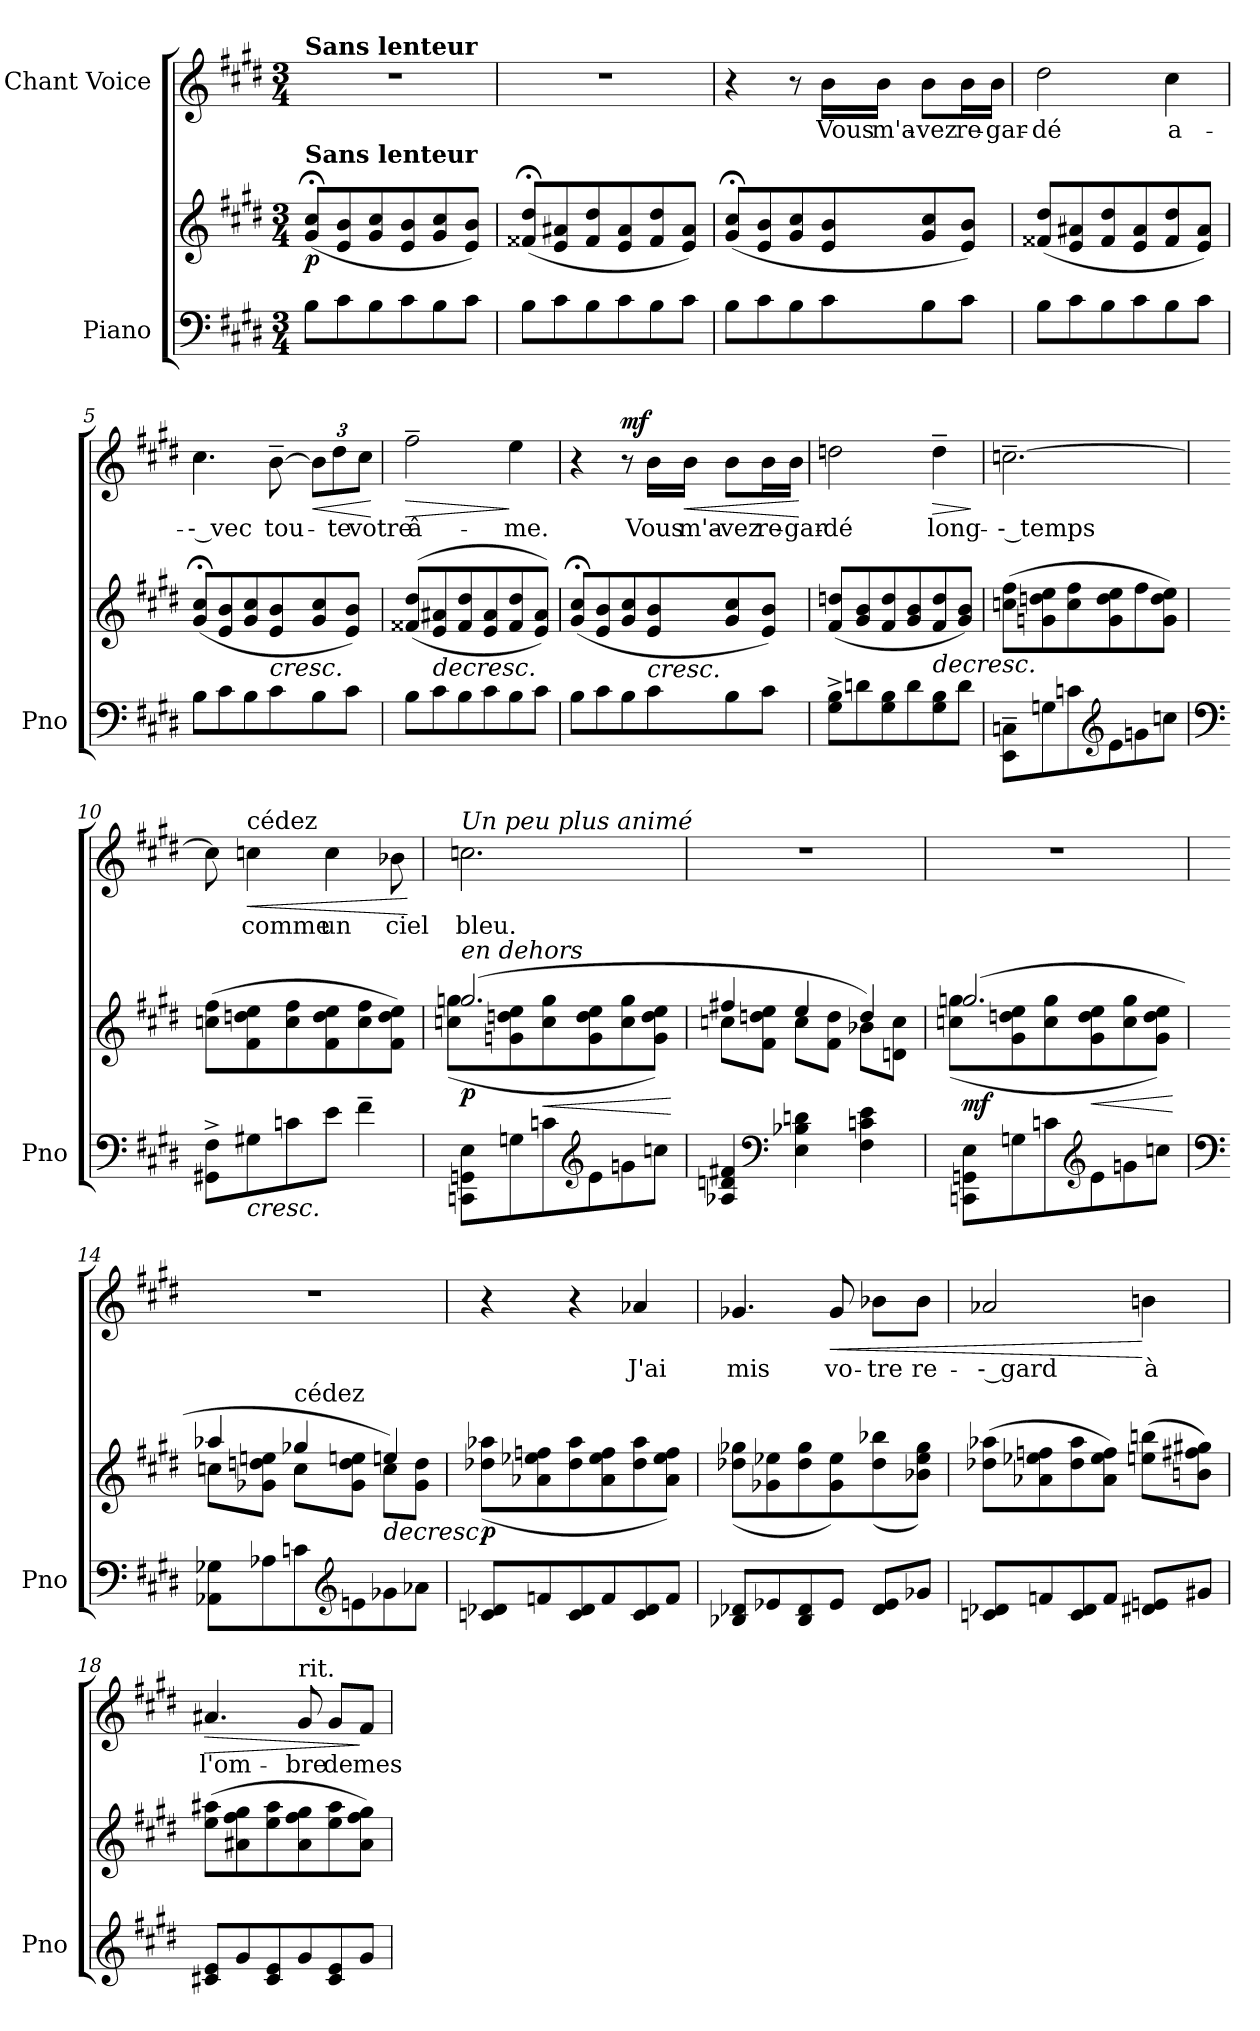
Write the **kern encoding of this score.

**kern	**kern	**dynam	**kern	**text	**dynam
*part2	*part2	*part2	*part1	*part1	*part1
*staff3	*staff2	*staff2/3	*staff1	*staff1	*staff1
*I"Piano	*	*	*I"Chant Voice	*	*
*I'Pno	*	*	*	*	*
*clefF4	*clefG2	*	*clefG2	*	*
*k[f#c#g#d#]	*k[f#c#g#d#]	*	*k[f#c#g#d#]	*	*
*M3/4	*M3/4	*	*M3/4	*	*
=1	=1	=1	=1	=1	=1
!	!	!	!LO:TX:a:B:t=Sans lenteur	!	!
!	!LO:TX:a:B:t=Sans lenteur	!	!	!	!
!	!	!LO:DY:b	!	!	!
8B\L	(<8g#/;< 8cc#/;<L	p	2.r	.	.
8c#\	8e/ 8b/	.	.	.	.
8B\	8g#/ 8cc#/	.	.	.	.
8c#\	8e/ 8b/	.	.	.	.
8B\	8g#/ 8cc#/	.	.	.	.
8c#\J	8e/ 8b/J)	.	.	.	.
=2	=2	=2	=2	=2	=2
8B\L	(<8f##X/;< 8dd#/;<L	.	2.r	.	.
8c#\	8e/ 8a#X/	.	.	.	.
8B\	8f##/ 8dd#/	.	.	.	.
8c#\	8e/ 8a#/	.	.	.	.
8B\	8f##/ 8dd#/	.	.	.	.
8c#\J	8e/ 8a#/J)	.	.	.	.
=3	=3	=3	=3	=3	=3
8B\L	(<8g#/;< 8cc#/;<L	.	4r	.	.
8c#\	8e/ 8b/	.	.	.	.
!	!	!	!	!	!LO:DY:a
!	!	!	!	!	!LO:DY:n=1:a
8B\	8g#/ 8cc#/	.	8r	.	p other-dynamics
!	!	!	!	!LO:LY:b	!
8c#\	8e/ 8b/	.	16b\LL	Vous	.
!	!	!	!	!LO:LY:b	!
.	.	.	16b\JJ	m'a-	.
!	!	!	!	!LO:LY:b	!
8B\	8g#/ 8cc#/	.	8b\L	-vez	.
!	!	!	!	!LO:LY:b	!
8c#\J	8e/ 8b/J)	.	16b\L	re-	.
!	!	!	!	!LO:LY:b	!
.	.	.	16b\JJ	-gar-	.
=4	=4	=4	=4	=4	=4
!	!	!	!	!LO:LY:b	!
8B\L	(<8f##X/ 8dd#/L	.	2dd#\	-dé	.
8c#\	8e/ 8a#X/	.	.	.	.
8B\	8f##/ 8dd#/	.	.	.	.
8c#\	8e/ 8a#/	.	.	.	.
!	!	!	!	!LO:LY:b	!
8B\	8f##/ 8dd#/	.	4cc#\	a-	.
8c#\J	8e/ 8a#/J)	.	.	.	.
!!LO:LB:g=z
=5	=5	=5	=5	=5	=5
!	!	!	!	!LO:LY:b	!
8B\L	(<8g#/;< 8cc#/;<L	.	4.cc#\	-- vec	.
8c#\	8e/ 8b/	.	.	.	.
8B\	8g#/ 8cc#/	.	.	.	.
!	!	!LO:HP:b	!	!LO:LY:b	!
8c#\	8e/ 8b/	<	[8b~\	tou-	.
!	!	!	!	!	!LO:HP:b
8B\	8g#/ 8cc#/	.	12b\L]	.	<
!	!	!	!	!LO:LY:b	!
.	.	.	12dd#\	-te	.
8c#\J	8e/ 8b/J)	.	.	.	.
!	!	!	!	!LO:LY:b	!
.	.	.	12cc#\J	votre	.
.	.	.	.	.	[
=6	=6	=6	=6	=6	=6
!	!	!	!	!LO:LY:b	!LO:HP:b
8B\L	(<(<8f##X/ 8dd#/L	.	2ff#~\	â-	>
!	!	!LO:HP:b	!	!	!
8c#\	8e/ 8a#X/	>	.	.	.
8B\	8f##/ 8dd#/	.	.	.	.
8c#\	8e/ 8a#/	.	.	.	.
!	!	!	!	!LO:LY:b	!
8B\	8f##/ 8dd#/	[	4ee\	-me.	]
8c#\J	8e/ 8a#/J))	.	.	.	.
=7	=7	=7	=7	=7	=7
8B\L	(<8g#/;< 8cc#/;<L	.	4r	.	.
8c#\	8e/ 8b/	.	.	.	.
!	!	!	!	!	!LO:DY:a
8B\	8g#/ 8cc#/	.	8r	.	mf
!	!	!LO:HP:b	!	!LO:LY:b	!
8c#\	8e/ 8b/	<	16b\LL	Vous	.
!	!	!	!	!LO:LY:b	!LO:HP:b
.	.	.	16b\JJ	m'a-	<
!	!	!	!	!LO:LY:b	!
8B\	8g#/ 8cc#/	.	8b\L	-vez	.
!	!	!	!	!LO:LY:b	!
8c#\J	8e/ 8b/J)	.	16b\L	re-	.
!	!	!	!	!LO:LY:b	!
.	.	.	16b\JJ	-gar-	.
.	.	]	.	.	[
=8	=8	=8	=8	=8	=8
!	!	!	!	!LO:LY:b	!
8G#\^ 8B\^L	(<8f#/ 8ddn/L	.	2ddn\	-dé	.
8dn\	8g#/ 8b/	.	.	.	.
8G#\ 8B\	8f#/ 8dd/	.	.	.	.
8d\	8g#/ 8b/	.	.	.	.
!	!	!LO:HP:b	!	!LO:LY:b	!LO:HP:b
8G#\ 8B\	8f#/ 8dd/	>	4dd~\	long-	>
8d\J	8g#/ 8b/J)	.	.	.	.
.	.	[	.	.	]
!!LO:LB:g=z
=9	=9	=9	=9	=9	=9
!	!	!	!	!LO:LY:b	!
8EE\~ 8Cn\~L	(>8ccn\ 8ff#\L	.	[2.ccn~\	-- temps	.
8Gn\	8gn\ 8ddn\ 8ee\	.	.	.	.
8cn\	8cc\ 8ff#\	.	.	.	.
*clefG2	*	*	*	*	*
8e\	8g\ 8dd\ 8ee\	.	.	.	.
8gn\	8ff#\	.	.	.	.
8ccn\J	8g\ 8dd\ 8ee\J)	.	.	.	.
=10	=10	=10	=10	=10	=10
*clefF4	*	*	*	*	*
8GG#X\^ 8F#\^L	(>8ccn\ 8ff#\L	.	8cc\]	.	.
*	*	*	*MM78	*	*
!	!	!	!LO:TX:a:t=cédez	!	!
!	!	!LO:HP:b=2	!	!LO:LY:b	!LO:HP:b
8G#X\	8f#\ 8ddn\ 8ee\	<	4ccn\	comme	<
8cn\	8cc\ 8ff#\	.	.	.	.
*	*	*	*MM70	*	*
!	!	!	!	!LO:LY:b	!
8e\J	8f#\ 8dd\ 8ee\	.	4cc\	un	.
4f#~\	8cc\ 8ff#\	]	.	.	.
*	*	*	*MM60	*	*
!	!	!	!	!LO:LY:b	!
.	8f#\ 8dd\ 8ee\J)	.	8b-X\	ciel	.
.	.	.	.	.	[
=11	=11	=11	=11	=11	=11
*	*	*	*MM96	*	*
*	*^	*	*	*	*
!	!	!	!	!LO:TX:a:i:t=Un peu plus animé	!	!
!	!LO:TX:a:i:t=en dehors	!	!	!	!	!
!	!	!	!LO:DY:b	!	!LO:LY:b	!
8CCn\ 8GGn\ 8E\L	(>2.ggn/	(<8ccn\ 8gg\L	p	2.ccn\	bleu.	.
8Gn\	.	8gn\ 8ddn\ 8ee\	.	.	.	.
!	!	!	!LO:HP:b	!	!	!
8cn\	.	8cc\ 8gg\	<	.	.	.
*clefG2	*	*	*	*	*	*
8e\	.	8g\ 8dd\ 8ee\	.	.	.	.
8gn\	.	8cc\ 8gg\	.	.	.	.
8ccn\J	.	8g\ 8dd\ 8ee\J)	.	.	.	.
*	*v	*v	*	*	*	*
.	.	[	.	.	.
=12	=12	=12	=12	=12	=12
*	*^	*	*	*	*
4A-X/ 4dn/ 4f#X/	4ff#X/	8ccn\L	.	2.r	.	.
.	.	8f#\ 8ddn\ 8ee\J	.	.	.	.
*clefF4	*	*	*	*	*	*
4E\ 4B-X\ 4dn\	4ee/	8cc\L	.	.	.	.
.	.	8f#\ 8dd\J	.	.	.	.
4F#\ 4cn\ 4e\	4dd/)	8b-X\L	.	.	.	.
.	.	8dn\ 8cc\J	.	.	.	.
!!LO:LB:g=z
=13	=13	=13	=13	=13	=13	=13
!	!	!	!LO:DY:b	!	!	!
8CCn\ 8GGn\ 8E\L	(>2.ggn/	(<8ccn\ 8gg\L	mf	2.r	.	.
8Gn\	.	8g#\ 8ddn\ 8ee\	.	.	.	.
8cn\	.	8cc\ 8gg\	.	.	.	.
*clefG2	*	*	*	*	*	*
!	!	!	!LO:HP:b	!	!	!
8e\	.	8g#\ 8dd\ 8ee\	<	.	.	.
8gn\	.	8cc\ 8gg\	.	.	.	.
8ccn\J	.	8g#\ 8dd\ 8ee\J)	.	.	.	.
*	*v	*v	*	*	*	*
.	.	[	.	.	.
=14	=14	=14	=14	=14	=14
*clefF4	*	*	*	*	*
*	*^	*	*^	*	*
*	*	*	*	*	*^	*	*
8AA-X\ 8G-X\L	4aa-X/	8ccn\L	.	2.r	4ryy	2ryy	.	.
8A-X\	.	8g-X\ 8ddn\ 8een\J	.	.	.	.	.	.
*	*	*	*	*MM94	*	*	*	*
!	!LO:TX:a:t=cédez	!	!	!	!	!	!	!
8cn\	4gg-X/	8cc\L	.	.	2ryy	.	.	.
*clefG2	*	*	*	*	*	*	*	*
8en\	.	8g-\ 8dd\ 8eeni\J	.	.	.	.	.	.
*	*	*	*	*MM88	*	*	*	*
!	!	!	!LO:HP:b	!	!	!	!	!
8g-X\	4een/)	8cc\L	>	.	.	4ryy	.	.
8a-X\J	.	8g-\ 8dd\J	.	.	.	.	.	.
*	*v	*v	*	*	*	*	*	*
.	.	[	.	.	.	.	.
*	*	*	*v	*v	*v	*	*
=15	=15	=15	=15	=15	=15
*	*	*	*MM90	*	*
*	*^	*	*^	*	*
*	*	*	*	*	*^	*	*
!	!	!	!LO:DY:b	!	!	!	!	!
*	*	*	*	*v	*v	*v	*	*
8cn/ 8d-X/L	2.ryy	(>8dd-X\ 8aa-X\L	p	4r	.	.
8fn/	.	8a-X\ 8ee-X\ 8ffn\	.	.	.	.
8c/ 8d-/	.	8dd-\ 8aa-\	.	4r	.	.
8f/	.	8a-\ 8ee-\ 8ff\	.	.	.	.
!	!	!	!	!	!LO:LY:b	!LO:DY:a
!	!	!	!	!	!	!LO:DY:n=1:a
8c/ 8d-/	.	8dd-\ 8aa-\	.	4a-X/	J'ai	p other-dynamics
8f/J	.	8a-\ 8ee-\ 8ff\J)	.	.	.	.
=16	=16	=16	=16	=16	=16	=16
!	!	!	!	!	!LO:LY:b	!
8B-X/ 8d-X/L	2.ryy	(>8dd-X\ 8gg-X\L	.	4.g-X/	mis	.
8e-X/	.	8g-X\ 8ee-X\	.	.	.	.
8B-/ 8d-/	.	8dd-\ 8gg-\	.	.	.	.
!	!	!	!	!	!LO:LY:b	!LO:HP:b
8e-/J	.	8g-\ 8ee-\)	.	8g-/	vo-	<
!	!	!	!	!	!LO:LY:b	!
8d-/ 8e-/L	.	(>8dd-\ 8bb-X\	.	8b-X\L	-tre	.
!	!	!	!	!	!LO:LY:b	!
8g-X/J	.	8b-X\ 8ee-\ 8gg-\J)	.	8b-\J	re-	.
!!LO:PB:g=z
=17	=17	=17	=17	=17	=17	=17
!	!	!	!	!	!LO:LY:b	!
*	*v	*v	*	*	*	*
8cn/ 8d-X/L	(>8dd-X\ 8aa-X\L	.	2a-X/	-- gard	.
8fn/	8a-X\ 8ee-X\ 8ffn\	.	.	.	.
8c/ 8d-/	8dd-\ 8aa-\	.	.	.	.
8f/J	8a-\ 8ee-\ 8ff\J)	.	.	.	.
!	!	!	!	!LO:LY:b	!
8d#X/ 8en/L	(>8een\ 8bbn\L	.	4bn\	à	[
8g#X/J	8bn\ 8ff#X\ 8gg#X\J)	.	.	.	.
=18	=18	=18	=18	=18	=18
!	!	!	!	!LO:LY:b	!LO:HP:b
*	*	*	*^	*	*
8c#X/ 8e/L	(>8ee\ 8aa#X\L	.	4.a#X/	4ryy	l'om-	>
8g#/	8a#X\ 8ff#\ 8gg#\	.	.	.	.	.
*	*	*	*MM86	*	*	*
8c#/ 8e/	8ee\ 8aa#\	.	.	2ryy	.	.
!	!	!	!LO:TX:a:t=rit.	!	!	!
!	!	!	!	!	!LO:LY:b	!
8g#/	8a#\ 8ff#\ 8gg#\	.	8g#/	.	-bre	.
*	*	*	*MM82	*	*	*
!	!	!	!	!	!LO:LY:b	!
8c#/ 8e/	8ee\ 8aa#\	.	8g#/L	.	de	.
!	!	!	!	!	!LO:LY:b	!
8g#/J	8a#\ 8ff#\ 8gg#\J)	.	8f#/J	.	mes	]
.	.	]	.	.	.	.
*	*	*	*v	*v	*	*
=	=	=	=	=	=
*-	*-	*-	*-	*-	*-
